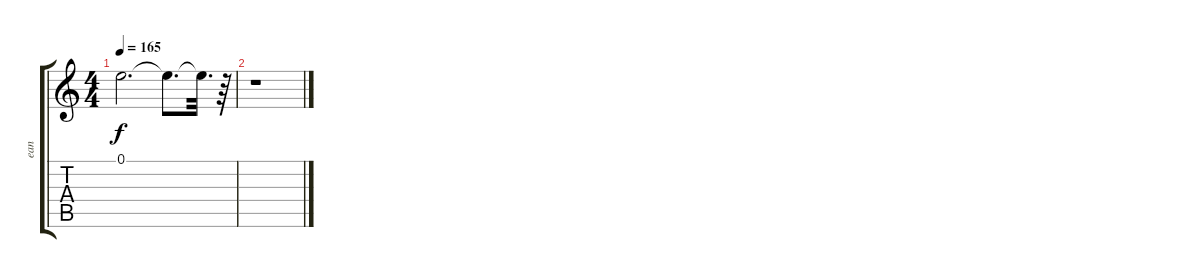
\track ("ean" "ean") {instrument electricguitarclean}
\staff {score tabs}
\tuning (E4 B3 G3 D3 A2 E2) {hide}
\ts (4 4)
\tempo 165
\clef g2
\ks c
0.1{t}.2{d dy f} 0.1{t}.8{d} 0.1{t}.32{d} r.64 |
r.1
